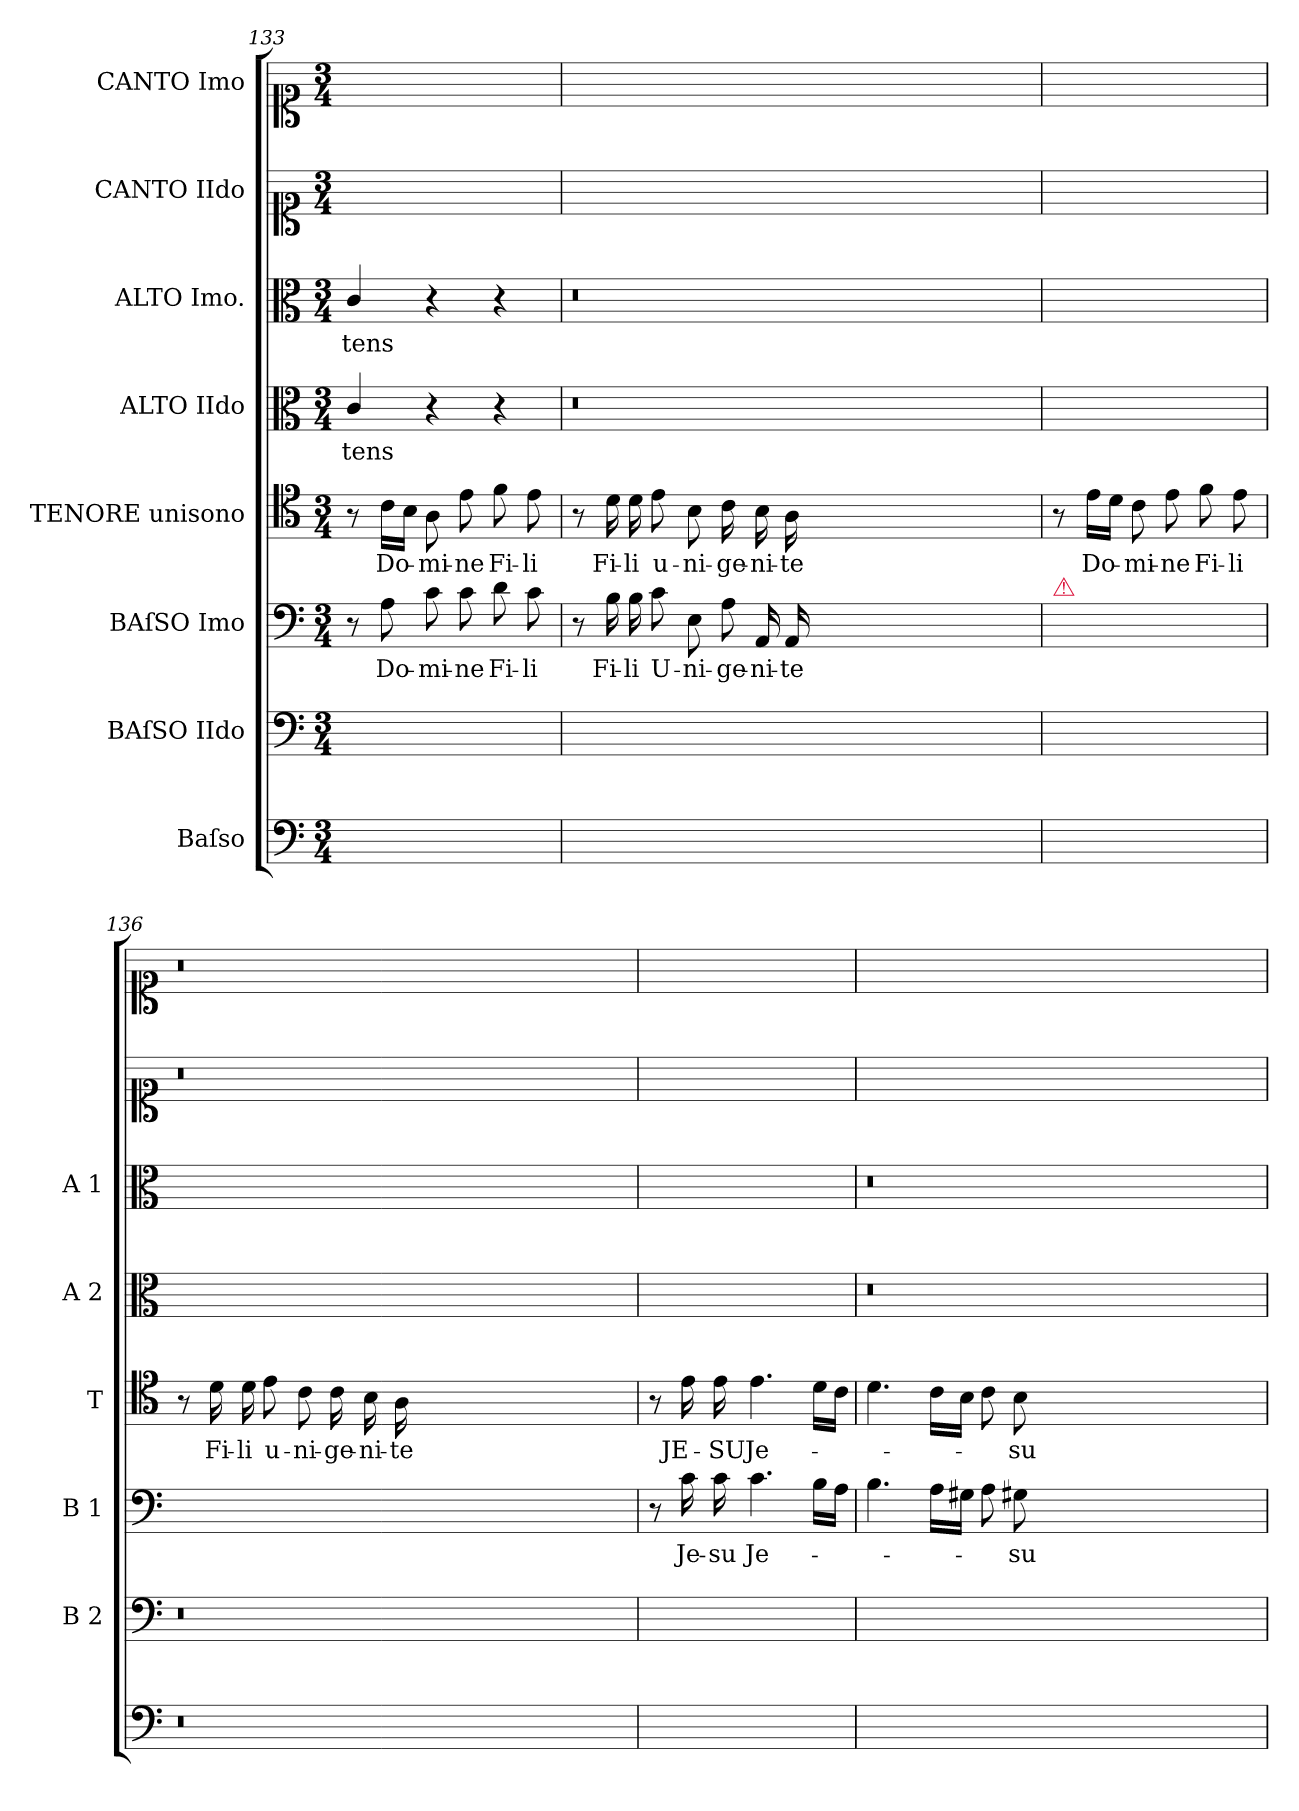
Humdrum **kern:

**kern	**kern	**kern	**text	**kern	**text	**kern	**text	**kern	**text	**kern	**kern
*part8	*part7	*part6	*part6	*part5	*part5	*part4	*part4	*part3	*part3	*part2	*part1
*staff8	*staff7	*staff6	*staff6	*staff5	*staff5	*staff4	*staff4	*staff3	*staff3	*staff2	*staff1
*I"Baſso	*I"BAſSO IIdo	*I"BAſSO Imo	*	*I"TENORE unisono	*	*I"ALTO IIdo	*	*I"ALTO Imo.	*	*I"CANTO IIdo	*I"CANTO Imo
*	*I'B 2	*I'B 1	*	*I'T	*	*I'A 2	*	*I'A 1	*	*	*
*clefF4	*clefF4	*clefF4	*	*clefC4	*	*clefC3	*	*clefC3	*	*clefC1	*clefC1
*k[]	*k[]	*k[]	*	*k[]	*	*k[]	*	*k[]	*	*k[]	*k[]
*C:	*C:	*C:	*	*C:	*	*C:	*	*C:	*	*C:	*C:
*M3/4	*M3/4	*M3/4	*	*M3/4	*	*M3/4	*	*M3/4	*	*M3/4	*M3/4
=133	=133	=133	=133	=133	=133	=133	=133	=133	=133	=133	=133
2.ryy	2.ryy	8r	.	8r	.	4c/	-tens	4c/	-tens	2.ryy	2.ryy
.	.	8A\	Do-	16c\LL	Do-	.	.	.	.	.	.
.	.	.	.	16B\JJ	.	.	.	.	.	.	.
.	.	8c\	-mi-	8A\	-mi-	4r	.	4r	.	.	.
.	.	8c\	-ne	8e\	-ne	.	.	.	.	.	.
.	.	8d\	Fi-	8f\	Fi-	4r	.	4r	.	.	.
.	.	8c\	-li	8e\	-li	.	.	.	.	.	.
=134	=134	=134	=134	=134	=134	=134	=134	=134	=134	=134	=134
0.ryy	0.ryy	8r	.	8r	.	0.r	.	0.r	.	0.ryy	0.ryy
.	.	16B\	Fi-	16d\	Fi-	.	.	.	.	.	.
.	.	16B\	-li	16d\	-li	.	.	.	.	.	.
.	.	8c\	U-	8e\	u-	.	.	.	.	.	.
.	.	8E\	-ni-	8B\	-ni-	.	.	.	.	.	.
!	!	!	!	!LO:N:vis=16	!	!	!	!	!	!	!
.	.	8A\	-ge-	8c\	-ge-	.	.	.	.	.	.
.	.	16AA/	-ni-	16B\	-ni-	.	.	.	.	.	.
.	.	16AA/	-te	16A\	-te	.	.	.	.	.	.
.	.	0ryy	.	0ryy	.	.	.	.	.	.	.
.	.	4ryy	.	4ryy	.	.	.	.	.	.	.
=135	=135	=135	=135	=135	=135	=135	=135	=135	=135	=135	=135
!	!	!LO:TX:a:color=crimson:t=⚠	!	!	!	!	!	!	!	!	!
2.ryy	2.ryy	8ryy	.	8r	.	2.ryy	.	2.ryy	.	2.ryy	2.ryy
.	.	8A\yy	Do-	16e\LL	Do-	.	.	.	.	.	.
.	.	.	.	16d\JJ	.	.	.	.	.	.	.
.	.	8c\yy	-mi-	8c\	-mi-	.	.	.	.	.	.
.	.	8c\yy	-ne	8e\	-ne	.	.	.	.	.	.
.	.	8d\yy	Fi-	8f\	Fi-	.	.	.	.	.	.
.	.	8c\yy	-li	8e\	-li	.	.	.	.	.	.
=136	=136	=136	=136	=136	=136	=136	=136	=136	=136	=136	=136
0.r	0.r	8ryy	.	8r	.	0.ryy	.	0.ryy	.	0.r	0.r
.	.	16B\yy	Fi-	16d\	Fi-	.	.	.	.	.	.
.	.	16B\yy	-li	16d\	-li	.	.	.	.	.	.
.	.	8c\yy	U-	8e\	u-	.	.	.	.	.	.
.	.	8E\yy	-ni-	8c\	-ni-	.	.	.	.	.	.
!	!	!	!	!LO:N:vis=16	!	!	!	!	!	!	!
.	.	8A\yy	-ge-	8c\	-ge-	.	.	.	.	.	.
.	.	16AA/yy	-ni-	16B\	-ni-	.	.	.	.	.	.
.	.	16AA/yy	-te	16A\	-te	.	.	.	.	.	.
.	.	0ryy	.	0ryy	.	.	.	.	.	.	.
.	.	4ryy	.	4ryy	.	.	.	.	.	.	.
=137	=137	=137	=137	=137	=137	=137	=137	=137	=137	=137	=137
2.ryy	2.ryy	8r	.	8r	.	2.ryy	.	2.ryy	.	2.ryy	2.ryy
.	.	16c\	Je-	16e\	JE-	.	.	.	.	.	.
.	.	16c\	-su	16e\	-SU	.	.	.	.	.	.
.	.	4.c\	Je-	4.e\	Je-	.	.	.	.	.	.
.	.	16B\LL	.	16d\LL	.	.	.	.	.	.	.
.	.	16A\JJ	.	16c\JJ	.	.	.	.	.	.	.
=138	=138	=138	=138	=138	=138	=138	=138	=138	=138	=138	=138
0.ryy	0.ryy	4.B\	.	4.d\	.	0.r	.	0.r	.	0.ryy	0.ryy
.	.	16A\LL	.	16c\LL	.	.	.	.	.	.	.
.	.	16G#X\JJ	.	16B\JJ	.	.	.	.	.	.	.
.	.	8A\	.	8c\	.	.	.	.	.	.	.
.	.	8G#X\	-su	8B\	-su	.	.	.	.	.	.
.	.	0ryy	.	0ryy	.	.	.	.	.	.	.
.	.	4ryy	.	4ryy	.	.	.	.	.	.	.
=	=	=	=	=	=	=	=	=	=	=	=
*-	*-	*-	*-	*-	*-	*-	*-	*-	*-	*-	*-
